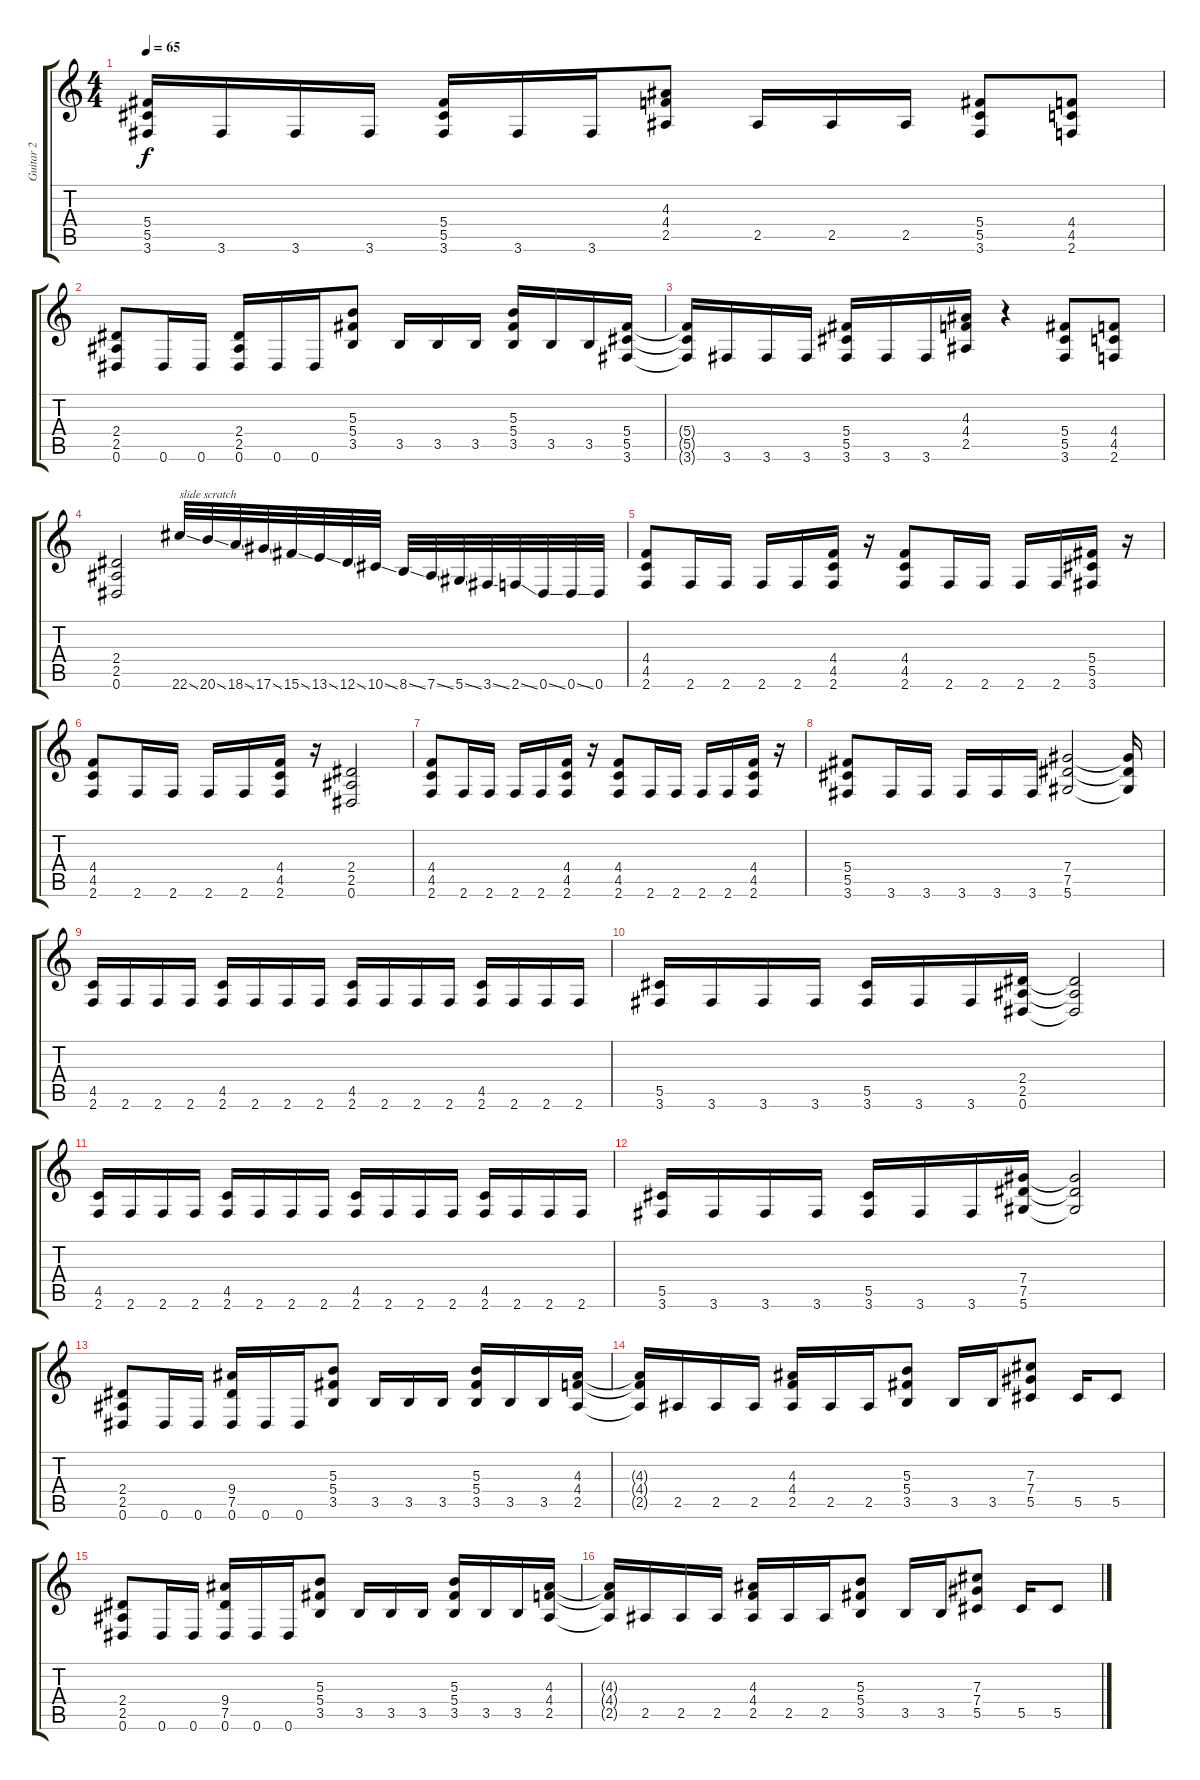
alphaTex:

\track ("Guitar 2" "Guitar 2") {instrument distortionguitar}
\staff {score tabs}
\tuning (Eb4 Bb3 Gb3 Db3 Ab2 Eb2) {hide}
\ts (4 4)
\tempo 65
\clef g2
\ks c
(5.4{t} 5.5{t} 3.6{t}).16{dy f} 3.6.16 3.6.16 3.6.16 (5.4 5.5 3.6).16 3.6.16 3.6.16 (4.3 4.4 2.5).8 2.5.16 2.5.16 2.5.16 (5.4 5.5 3.6).8 (4.4 4.5 2.6).8 |
(2.4 2.5 0.6).8 0.6.16 0.6.16 (2.4 2.5 0.6).16 0.6.16 0.6.16 (5.3 5.4 3.5).8 3.5.16 3.5.16 3.5.16 (5.3 5.4 3.5).16 3.5.16 3.5.16 (5.4 5.5 3.6).16 |
(5.4{t} 5.5{t} 3.6{t}).16 3.6.16 3.6.16 3.6.16 (5.4 5.5 3.6).16 3.6.16 3.6.16 (4.3 4.4 2.5).16 r.4 (5.4 5.5 3.6).8 (4.4 4.5 2.6).8 |
(2.4 2.5 0.6).2 22.6{ss}.32{txt "slide scratch" volume 11 instrument guitarfretnoise} 20.6{ss}.32 18.6{ss}.32 17.6{ss}.32 15.6{ss}.32 13.6{ss}.32 12.6{ss}.32 10.6{ss}.32 8.6{ss}.32 7.6{ss}.32 5.6{ss}.32 3.6{ss}.32 2.6{ss}.32 0.6{ss}.32 0.6{ss}.32 0.6.32 |
(4.4 4.5 2.6).8{volume 14 instrument distortionguitar} 2.6.16 2.6.16 2.6.16 2.6.16 (4.4 4.5 2.6).16 r.16 (4.4 4.5 2.6).8 2.6.16 2.6.16 2.6.16 2.6.16 (5.4 5.5 3.6).16 r.16 |
(4.4 4.5 2.6).8 2.6.16 2.6.16 2.6.16 2.6.16 (4.4 4.5 2.6).16 r.16 (2.4 2.5 0.6).2 |
(4.4 4.5 2.6).8{volume 14 instrument distortionguitar} 2.6.16 2.6.16 2.6.16 2.6.16 (4.4 4.5 2.6).16 r.16 (4.4 4.5 2.6).8 2.6.16 2.6.16 2.6.16 2.6.16 (4.4 4.5 2.6).16 r.16 |
(5.4 5.5 3.6).8{volume 14 instrument distortionguitar} 3.6.16 3.6.16 3.6.16 3.6.16 3.6.16 (7.4 7.5 5.6).2 (7.4{t} 7.5{t} 5.6{t}).16 |
(4.5 2.6).16 2.6.16 2.6.16 2.6.16 (4.5 2.6).16 2.6.16 2.6.16 2.6.16 (4.5 2.6).16 2.6.16 2.6.16 2.6.16 (4.5 2.6).16 2.6.16 2.6.16 2.6.16 |
(5.5 3.6).16 3.6.16 3.6.16 3.6.16 (5.5 3.6).16 3.6.16 3.6.16 (2.4 2.5 0.6).16 (2.4{t} 2.5{t} 0.6{t}).2 |
(4.5 2.6).16 2.6.16 2.6.16 2.6.16 (4.5 2.6).16 2.6.16 2.6.16 2.6.16 (4.5 2.6).16 2.6.16 2.6.16 2.6.16 (4.5 2.6).16 2.6.16 2.6.16 2.6.16 |
(5.5 3.6).16 3.6.16 3.6.16 3.6.16 (5.5 3.6).16 3.6.16 3.6.16 (7.4 7.5 5.6).16 (7.4{t} 7.5{t} 5.6{t}).2 |
(2.4 2.5 0.6).8 0.6.16 0.6.16 (9.4 7.5 0.6).16 0.6.16 0.6.16 (5.3 5.4 3.5).8 3.5.16 3.5.16 3.5.16 (5.3 5.4 3.5).16 3.5.16 3.5.16 (4.3 4.4 2.5).16 |
(4.3{t} 4.4{t} 2.5{t}).16 2.5.16 2.5.16 2.5.16 (4.3 4.4 2.5).16 2.5.16 2.5.16 (5.3 5.4 3.5).8 3.5.16 3.5.16 (7.3 7.4 5.5).8 5.5.16 5.5.8 |
(2.4 2.5 0.6).8 0.6.16 0.6.16 (9.4 7.5 0.6).16 0.6.16 0.6.16 (5.3 5.4 3.5).8 3.5.16 3.5.16 3.5.16 (5.3 5.4 3.5).16 3.5.16 3.5.16 (4.3 4.4 2.5).16 |
(4.3{t} 4.4{t} 2.5{t}).16 2.5.16 2.5.16 2.5.16 (4.3 4.4 2.5).16 2.5.16 2.5.16 (5.3 5.4 3.5).8 3.5.16 3.5.16 (7.3 7.4 5.5).8 5.5.16 5.5.8
